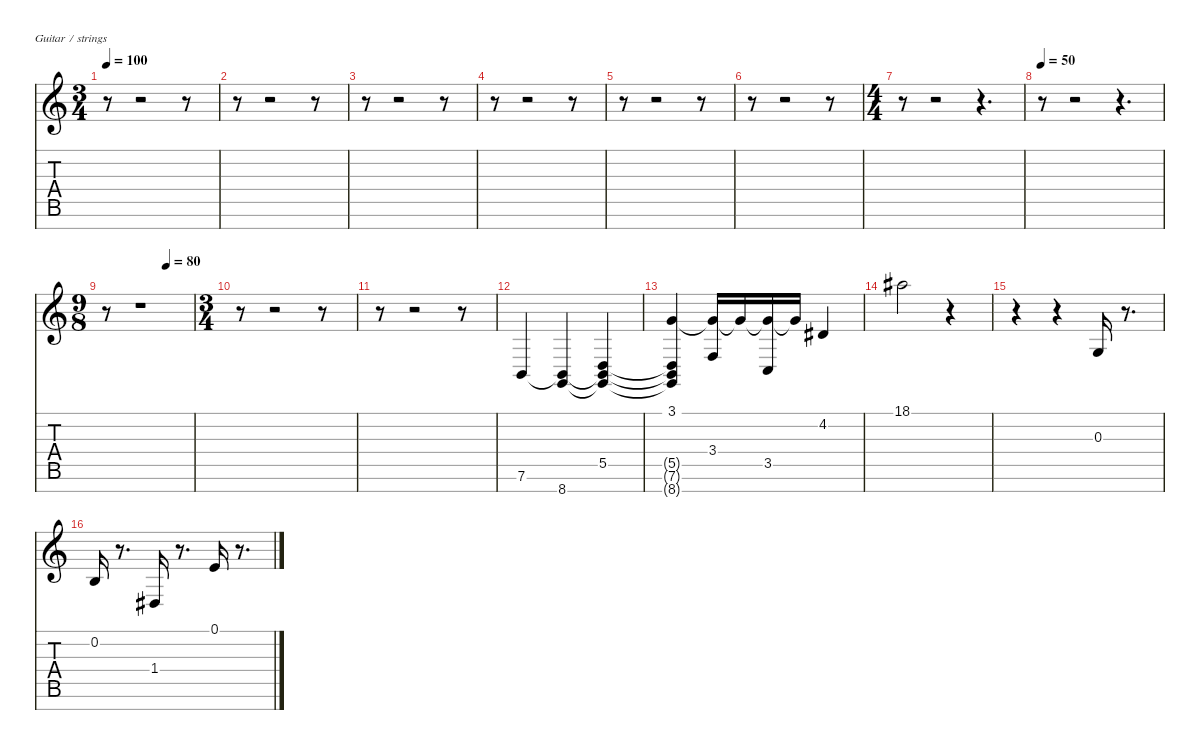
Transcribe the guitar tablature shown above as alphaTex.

\defaultSystemsLayout 4
\hideDynamics
\bracketExtendMode nobrackets
\singleTrackTrackNamePolicy hidden
\multiTrackTrackNamePolicy hidden
\firstSystemTrackNameMode fullname
\firstSystemTrackNameOrientation horizontal
\otherSystemsTrackNameOrientation horizontal
\track ("Piano - right" "pno.") {instrument brightacousticpiano}
\staff {score tabs}
\tuning (E4 B3 G3 D3 A2 E2 B1)
\ts (3 4)
\tempo 100
\clef g2
\ks c
r.8{dy f beam Down} r.2{beam Down} r.8{beam Down} |
r.8{beam Down} r.2{beam Down} r.8{beam Down} |
r.8{beam Down} r.2{beam Down} r.8{beam Down} |
r.8{beam Down} r.2{beam Down} r.8{beam Down} |
r.8{beam Down} r.2{beam Down} r.8{beam Down} |
r.8{beam Down} r.2{beam Down} r.8{beam Down} |
\ts (4 4)
r.8{beam Down} r.2{beam Down} r.4{d beam Down} |
\tempo 50
r.8{beam Down} r.2{beam Down} r.4{d beam Down} |
\ts (9 8)
\tempo (80 0.694444)
r.8{beam Down} r.1{beam Down} |
\ts (3 4)
r.8{beam Down} r.2{beam Down} r.8{beam Down} |
r.8{beam Down} r.2{beam Down} r.8{beam Down} |
7.6.4{beam Up} (7.6{t} 8.7).4{beam Up} (5.5 7.6{t} 8.7{t}).4{beam Up} |
(3.1 5.5{t} 7.6{t} 8.7{t}).4{dy ff beam Up} (3.1{t} 3.4).16{dy f beam Up} 3.1{t}.16{beam Up} (3.1{t} 3.5).16{beam Up} 3.1{t}.16{beam Up} 4.2{acc #}.4{dy ff beam Up} |
18.1{acc #}.2{dy f beam Down} r.4{beam Down} |
r.4{beam Down} r.4{beam Down} 0.3.16{dy ff beam Up} r.8{d beam Up} |
0.2.16{beam Up} r.8{d beam Up} 1.4{acc #}.16{dy f beam Up} r.8{d beam Up} 0.1.16{beam Up} r.8{d beam Up}
